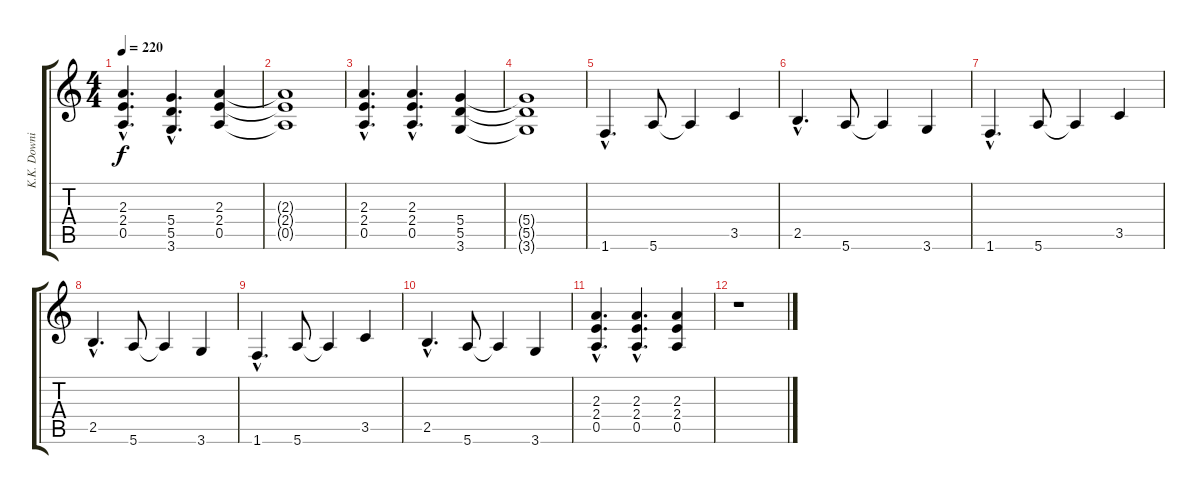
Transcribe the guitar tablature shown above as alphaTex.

\track ("K.K. Downing" "K.K. Downi") {instrument distortionguitar}
\staff {score tabs}
\tuning (E4 B3 G3 D3 A2 E2) {hide}
\ts (4 4)
\tempo 220
\clef g2
\ks c
(2.3{hac} 2.4{hac} 0.5{hac}).4{d dy f} (5.4{hac} 5.5{hac} 3.6{hac}).4{d} (2.3 2.4 0.5).4 |
(2.3{t} 2.4{t} 0.5{t}).1 |
(2.3{hac} 2.4{hac} 0.5{hac}).4{d} (2.3{hac} 2.4{hac} 0.5{hac}).4{d} (5.4 5.5 3.6).4 |
(5.4{t} 5.5{t} 3.6{t}).1 |
1.6{hac}.4{d} 5.6.8 5.6{t}.4 3.5.4 |
2.5{hac}.4{d} 5.6.8 5.6{t}.4 3.6.4 |
1.6{hac}.4{d} 5.6.8 5.6{t}.4 3.5.4 |
2.5{hac}.4{d} 5.6.8 5.6{t}.4 3.6.4 |
1.6{hac}.4{d} 5.6.8 5.6{t}.4 3.5.4 |
2.5{hac}.4{d} 5.6.8 5.6{t}.4 3.6.4 |
(2.3{hac} 2.4{hac} 0.5{hac}).4{d} (2.3{hac} 2.4{hac} 0.5{hac}).4{d} (2.3 2.4 0.5).4 |
r.1
